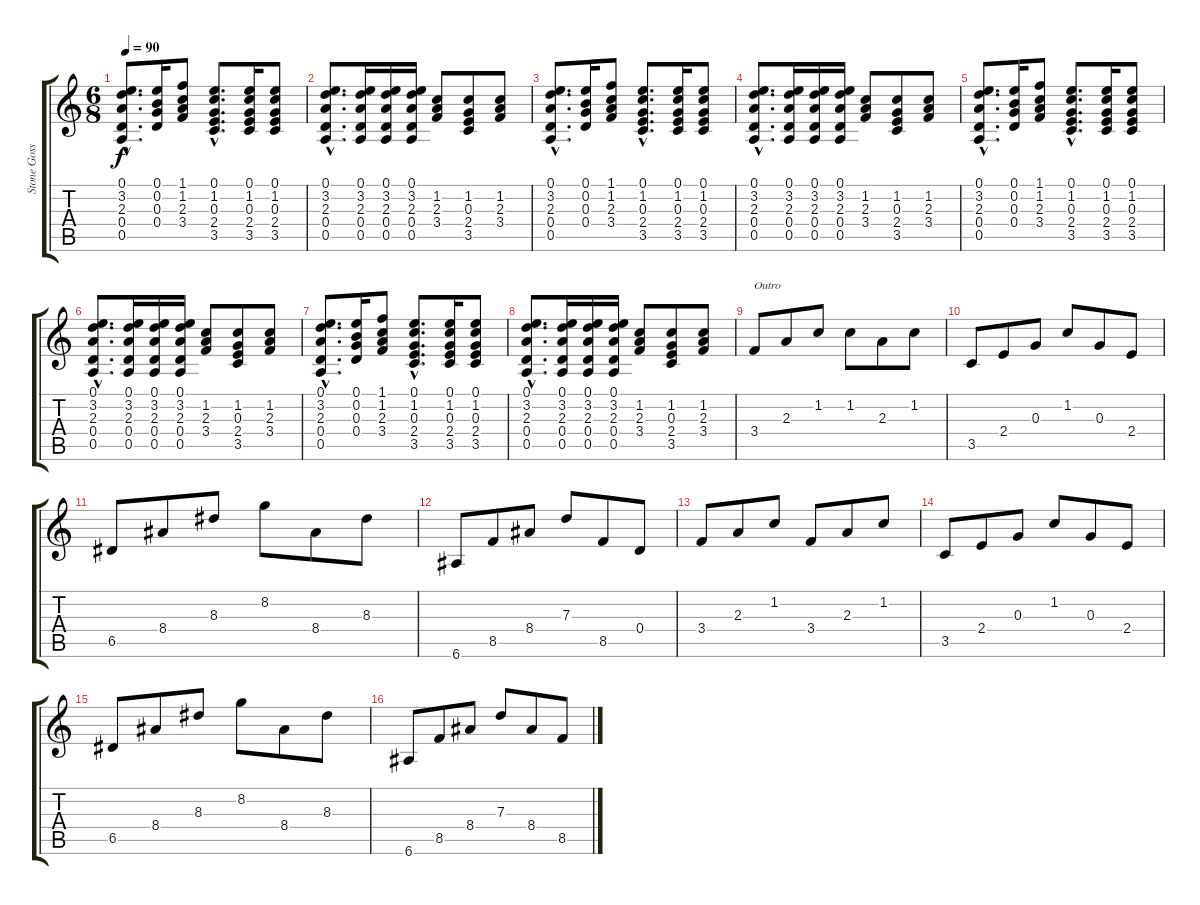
\track ("Stone Gossard" "Stone Goss") {instrument distortionguitar}
\staff {score tabs}
\tuning (E4 B3 G3 D3 A2 E2) {hide}
\ts (6 8)
\tempo 90
\clef g2
\ks c
(0.1{hac} 3.2{hac} 2.3{hac} 0.4{hac} 0.5{hac}).8{d dy f} (0.1 0.2 0.3 0.4).16 (1.1 1.2 2.3 3.4).8 (0.1{hac} 1.2{hac} 0.3{hac} 2.4{hac} 3.5{hac}).8{d} (0.1 1.2 0.3 2.4 3.5).16 (0.1 1.2 0.3 2.4 3.5).8 |
(0.1{hac} 3.2{hac} 2.3{hac} 0.4{hac} 0.5{hac}).8{d} (0.1 3.2 2.3 0.4 0.5).16 (0.1 3.2 2.3 0.4 0.5).16 (0.1 3.2 2.3 0.4 0.5).16 (1.2 2.3 3.4).8 (1.2 0.3 2.4 3.5).8 (1.2 2.3 3.4).8 |
(0.1{hac} 3.2{hac} 2.3{hac} 0.4{hac} 0.5{hac}).8{d} (0.1 0.2 0.3 0.4).16 (1.1 1.2 2.3 3.4).8 (0.1{hac} 1.2{hac} 0.3{hac} 2.4{hac} 3.5{hac}).8{d} (0.1 1.2 0.3 2.4 3.5).16 (0.1 1.2 0.3 2.4 3.5).8 |
(0.1{hac} 3.2{hac} 2.3{hac} 0.4{hac} 0.5{hac}).8{d} (0.1 3.2 2.3 0.4 0.5).16 (0.1 3.2 2.3 0.4 0.5).16 (0.1 3.2 2.3 0.4 0.5).16 (1.2 2.3 3.4).8 (1.2 0.3 2.4 3.5).8 (1.2 2.3 3.4).8 |
(0.1{hac} 3.2{hac} 2.3{hac} 0.4{hac} 0.5{hac}).8{d} (0.1 0.2 0.3 0.4).16 (1.1 1.2 2.3 3.4).8 (0.1{hac} 1.2{hac} 0.3{hac} 2.4{hac} 3.5{hac}).8{d} (0.1 1.2 0.3 2.4 3.5).16 (0.1 1.2 0.3 2.4 3.5).8 |
(0.1{hac} 3.2{hac} 2.3{hac} 0.4{hac} 0.5{hac}).8{d} (0.1 3.2 2.3 0.4 0.5).16 (0.1 3.2 2.3 0.4 0.5).16 (0.1 3.2 2.3 0.4 0.5).16 (1.2 2.3 3.4).8 (1.2 0.3 2.4 3.5).8 (1.2 2.3 3.4).8 |
(0.1{hac} 3.2{hac} 2.3{hac} 0.4{hac} 0.5{hac}).8{d} (0.1 0.2 0.3 0.4).16 (1.1 1.2 2.3 3.4).8 (0.1{hac} 1.2{hac} 0.3{hac} 2.4{hac} 3.5{hac}).8{d} (0.1 1.2 0.3 2.4 3.5).16 (0.1 1.2 0.3 2.4 3.5).8 |
(0.1{hac} 3.2{hac} 2.3{hac} 0.4{hac} 0.5{hac}).8{d} (0.1 3.2 2.3 0.4 0.5).16 (0.1 3.2 2.3 0.4 0.5).16 (0.1 3.2 2.3 0.4 0.5).16 (1.2 2.3 3.4).8 (1.2 0.3 2.4 3.5).8 (1.2 2.3 3.4).8 |
3.4.8{txt "Outro"} 2.3.8 1.2.8 1.2.8 2.3.8 1.2.8 |
3.5.8 2.4.8 0.3.8 1.2.8 0.3.8 2.4.8 |
6.5.8 8.4.8 8.3.8 8.2.8 8.4.8 8.3.8 |
6.6.8 8.5.8 8.4.8 7.3.8 8.5.8 0.4.8 |
3.4.8 2.3.8 1.2.8 3.4.8 2.3.8 1.2.8 |
3.5.8 2.4.8 0.3.8 1.2.8 0.3.8 2.4.8 |
6.5.8 8.4.8 8.3.8 8.2.8 8.4.8 8.3.8 |
6.6.8 8.5.8 8.4.8 7.3.8 8.4.8 8.5.8
